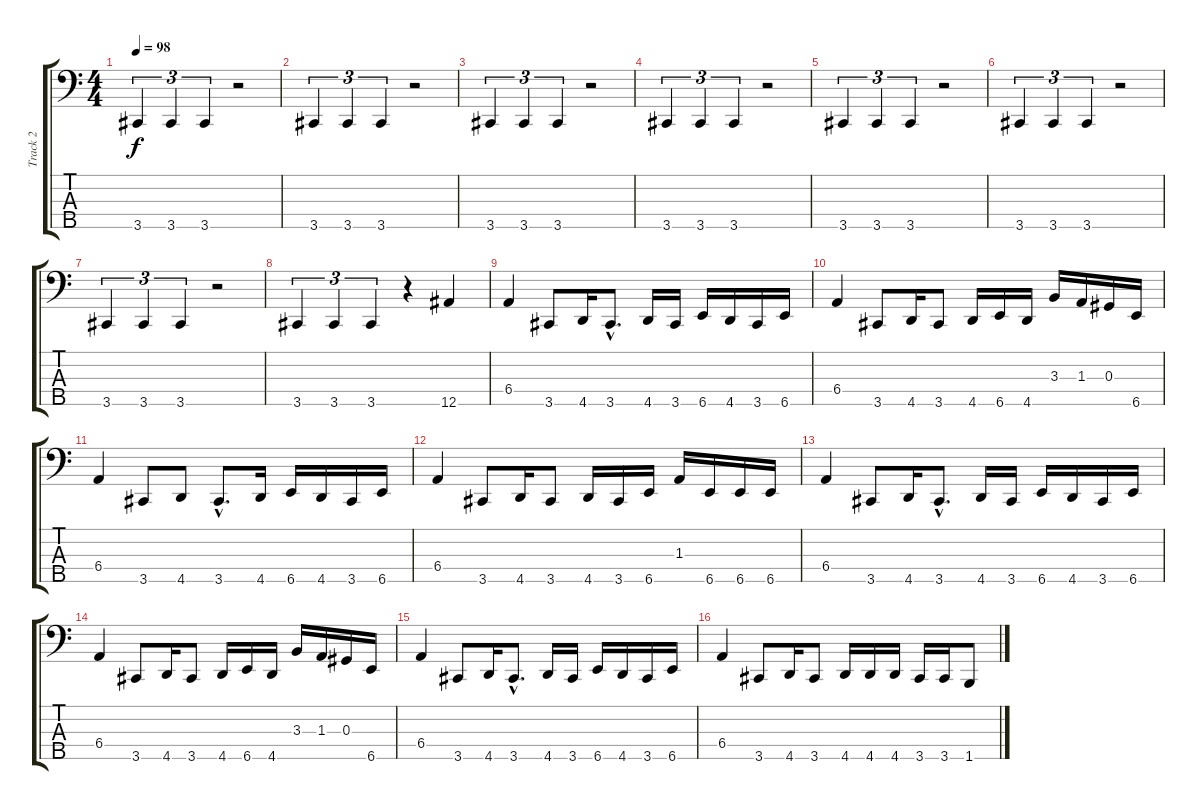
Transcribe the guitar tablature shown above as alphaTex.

\track ("Track 2" "Track 2") {instrument electricbassfinger}
\staff {score tabs}
\tuning (Gb2 Db2 Ab1 Eb1 Bb0) {hide}
\ts (4 4)
\tempo 98
\clef f4
\ks c
3.5.4{tu (3 2) dy f} 3.5.4{tu (3 2)} 3.5.4{tu (3 2)} r.2 |
3.5.4{tu (3 2)} 3.5.4{tu (3 2)} 3.5.4{tu (3 2)} r.2 |
3.5.4{tu (3 2)} 3.5.4{tu (3 2)} 3.5.4{tu (3 2)} r.2 |
3.5.4{tu (3 2)} 3.5.4{tu (3 2)} 3.5.4{tu (3 2)} r.2 |
3.5.4{tu (3 2)} 3.5.4{tu (3 2)} 3.5.4{tu (3 2)} r.2 |
3.5.4{tu (3 2)} 3.5.4{tu (3 2)} 3.5.4{tu (3 2)} r.2 |
3.5.4{tu (3 2)} 3.5.4{tu (3 2)} 3.5.4{tu (3 2)} r.2 |
3.5.4{tu (3 2)} 3.5.4{tu (3 2)} 3.5.4{tu (3 2)} r.4 12.5.4 |
6.4.4 3.5.8 4.5.16 3.5{hac}.8{d} 4.5.16 3.5.16 6.5.16 4.5.16 3.5.16 6.5.16 |
6.4.4 3.5.8 4.5.16 3.5.8 4.5.16 6.5.16 4.5.16 3.3.16 1.3.16 0.3.16 6.5.16 |
6.4.4 3.5.8 4.5.8 3.5{hac}.8{d} 4.5.16 6.5.16 4.5.16 3.5.16 6.5.16 |
6.4.4 3.5.8 4.5.16 3.5.8 4.5.16 3.5.16 6.5.16 1.3.16 6.5.16 6.5.16 6.5.16 |
6.4.4 3.5.8 4.5.16 3.5{hac}.8{d} 4.5.16 3.5.16 6.5.16 4.5.16 3.5.16 6.5.16 |
6.4.4 3.5.8 4.5.16 3.5.8 4.5.16 6.5.16 4.5.16 3.3.16 1.3.16 0.3.16 6.5.16 |
6.4.4 3.5.8 4.5.16 3.5{hac}.8{d} 4.5.16 3.5.16 6.5.16 4.5.16 3.5.16 6.5.16 |
6.4.4 3.5.8 4.5.16 3.5.8 4.5.16 4.5.16 4.5.16 3.5.16 3.5.16 1.5.8
